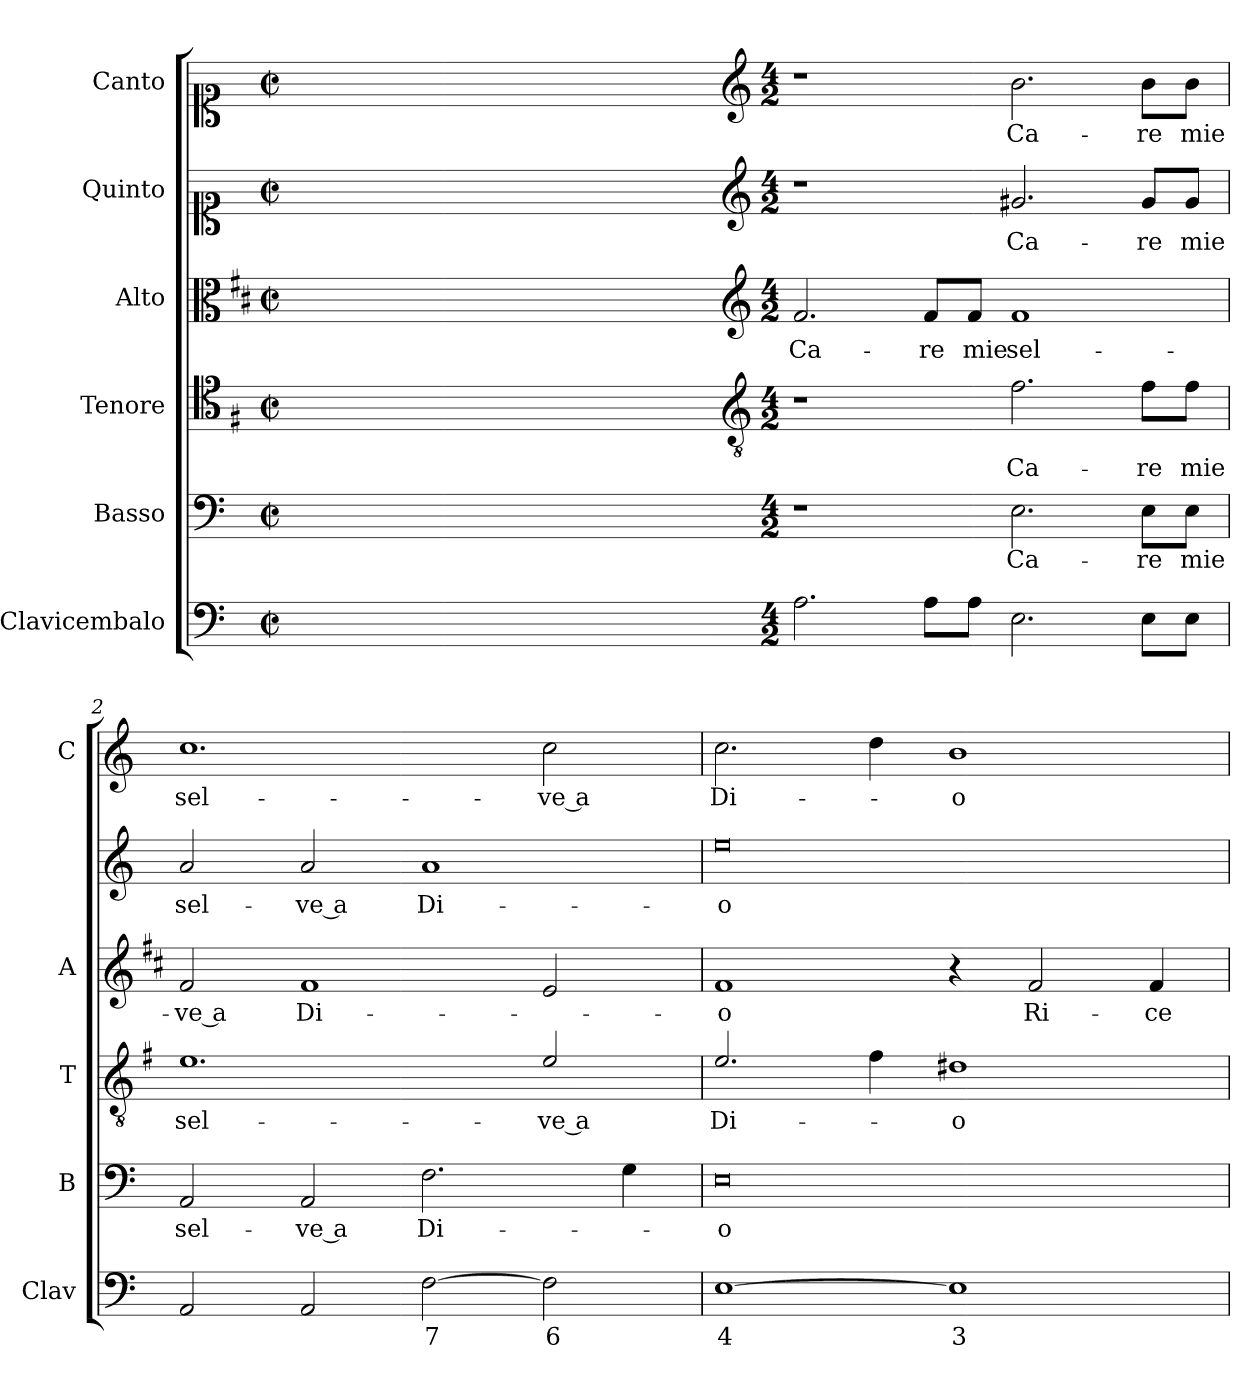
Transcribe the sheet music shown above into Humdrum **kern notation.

**kern	**text	**kern	**text	**kern	**text	**kern	**text	**kern	**text	**kern	**text
*part6	*part6	*part5	*part5	*part4	*part4	*part3	*part3	*part2	*part2	*part1	*part1
*staff6	*staff6	*staff5	*staff5	*staff4	*staff4	*staff3	*staff3	*staff2	*staff2	*staff1	*staff1
*I"Clavicembalo	*	*I"Basso	*	*I"Tenore	*	*I"Alto	*	*I"Quinto	*	*I"Canto	*
*I'Clav	*	*I'B	*	*I'T	*	*I'A	*	*	*	*I'C	*
*clefF4	*	*clefF4	*	*clefC4	*	*clefC3	*	*clefC1	*	*clefC1	*
*	*	*	*	*ITrd4c7	*	*ITrd1c2	*	*	*	*	*
*k[]	*	*k[]	*	*k[]	*	*k[]	*	*k[]	*	*k[]	*
*C:	*	*C:	*	*C:	*	*C:	*	*C:	*	*C:	*
*M2/2	*	*M2/2	*	*M2/2	*	*M2/2	*	*M2/2	*	*M2/2	*
*met(c|)	*	*met(c|)	*	*met(c|)	*	*met(c|)	*	*met(c|)	*	*met(c|)	*
=	=	=	=	=	=	=	=	=	=	=	=
1ryy	.	1ryy	.	1ryy	.	1ryy	.	1ryy	.	1ryy	.
=1X-	=1X-	=1X-	=1X-	=1X-	=1X-	=1X-	=1X-	=1X-	=1X-	=1X-	=1X-
4ryy	.	4ryy	.	4ryy	.	4ryy	.	4ryy	.	4ryy	.
4ryy	.	4ryy	.	4ryy	.	4ryy	.	4ryy	.	4ryy	.
4ryy	.	4ryy	.	4ryy	.	4ryy	.	4ryy	.	4ryy	.
4ryy	.	4ryy	.	4ryy	.	4ryy	.	4ryy	.	4ryy	.
=1-	=1-	=1-	=1-	=1-	=1-	=1-	=1-	=1-	=1-	=1-	=1-
*	*	*	*	*clefGv2	*	*clefG2	*	*clefG2	*	*clefG2	*
*M4/2	*	*M4/2	*	*M4/2	*	*M4/2	*	*M4/2	*	*M4/2	*
!	!	!	!	!	!	!	!LO:LY:b	!	!	!	!
2.A\	.	1r	.	1r	.	2.e/	Ca-	1r	.	1r	.
!	!	!	!	!	!	!	!LO:LY:b	!	!	!	!
8A\L	.	.	.	.	.	8e/L	-re	.	.	.	.
!	!	!	!	!	!	!	!LO:LY:b	!	!	!	!
8A\J	.	.	.	.	.	8e/J	mie	.	.	.	.
!	!	!	!LO:LY:b	!	!LO:LY:b	!	!LO:LY:b	!	!LO:LY:b	!	!LO:LY:b
2.E\	.	2.E\	Ca-	2.B\	Ca-	1e	sel-	2.g#X/	Ca-	2.b\	Ca-
!	!	!	!LO:LY:b	!	!LO:LY:b	!	!	!	!LO:LY:b	!	!LO:LY:b
8E\L	.	8E\L	-re	8B\L	-re	.	.	8g#/L	-re	8b\L	-re
!	!	!	!LO:LY:b	!	!LO:LY:b	!	!	!	!LO:LY:b	!	!LO:LY:b
8E\J	.	8E\J	mie	8B\J	mie	.	.	8g#/J	mie	8b\J	mie
=2	=2	=2	=2	=2	=2	=2	=2	=2	=2	=2	=2
!	!	!	!LO:LY:b	!	!LO:LY:b	!	!LO:LY:b	!	!LO:LY:b	!	!LO:LY:b
2AA/	.	2AA/	sel-	1.A	sel-	2e/	-ve a	2a/	sel-	1.cc	sel-
!	!	!	!LO:LY:b	!	!	!	!LO:LY:b	!	!LO:LY:b	!	!
2AA/	.	2AA/	-ve a	.	.	1e	Di-	2a/	-ve a	.	.
!	!LO:LY:b	!	!LO:LY:b	!	!	!	!	!	!LO:LY:b	!	!
[2F\	7	2.F\	Di-	.	.	.	.	1a	Di-	.	.
!	!LO:LY:b	!	!	!	!LO:LY:b	!	!	!	!	!	!LO:LY:b
2F\]	6	.	.	2A/	-ve a	2d/	.	.	.	2cc\	-ve a
.	.	4G\	.	.	.	.	.	.	.	.	.
=3	=3	=3	=3	=3	=3	=3	=3	=3	=3	=3	=3
!	!LO:LY:b	!	!LO:LY:b	!	!LO:LY:b	!	!LO:LY:b	!	!LO:LY:b	!	!LO:LY:b
[1E	4	0E	-o	2.A/	Di-	1e	-o	0ee	-o	2.cc\	Di-
.	.	.	.	4B\	.	.	.	.	.	4dd\	.
!	!LO:LY:b	!	!	!	!LO:LY:b	!	!	!	!	!	!LO:LY:b
1E]	3	.	.	1G#X	-o	4r	.	.	.	1b	-o
!	!	!	!	!	!	!	!LO:LY:b	!	!	!	!
.	.	.	.	.	.	2e/	Ri-	.	.	.	.
!	!	!	!	!	!	!	!LO:LY:b	!	!	!	!
.	.	.	.	.	.	4e/	-ce-	.	.	.	.
=	=	=	=	=	=	=	=	=	=	=	=
*-	*-	*-	*-	*-	*-	*-	*-	*-	*-	*-	*-
